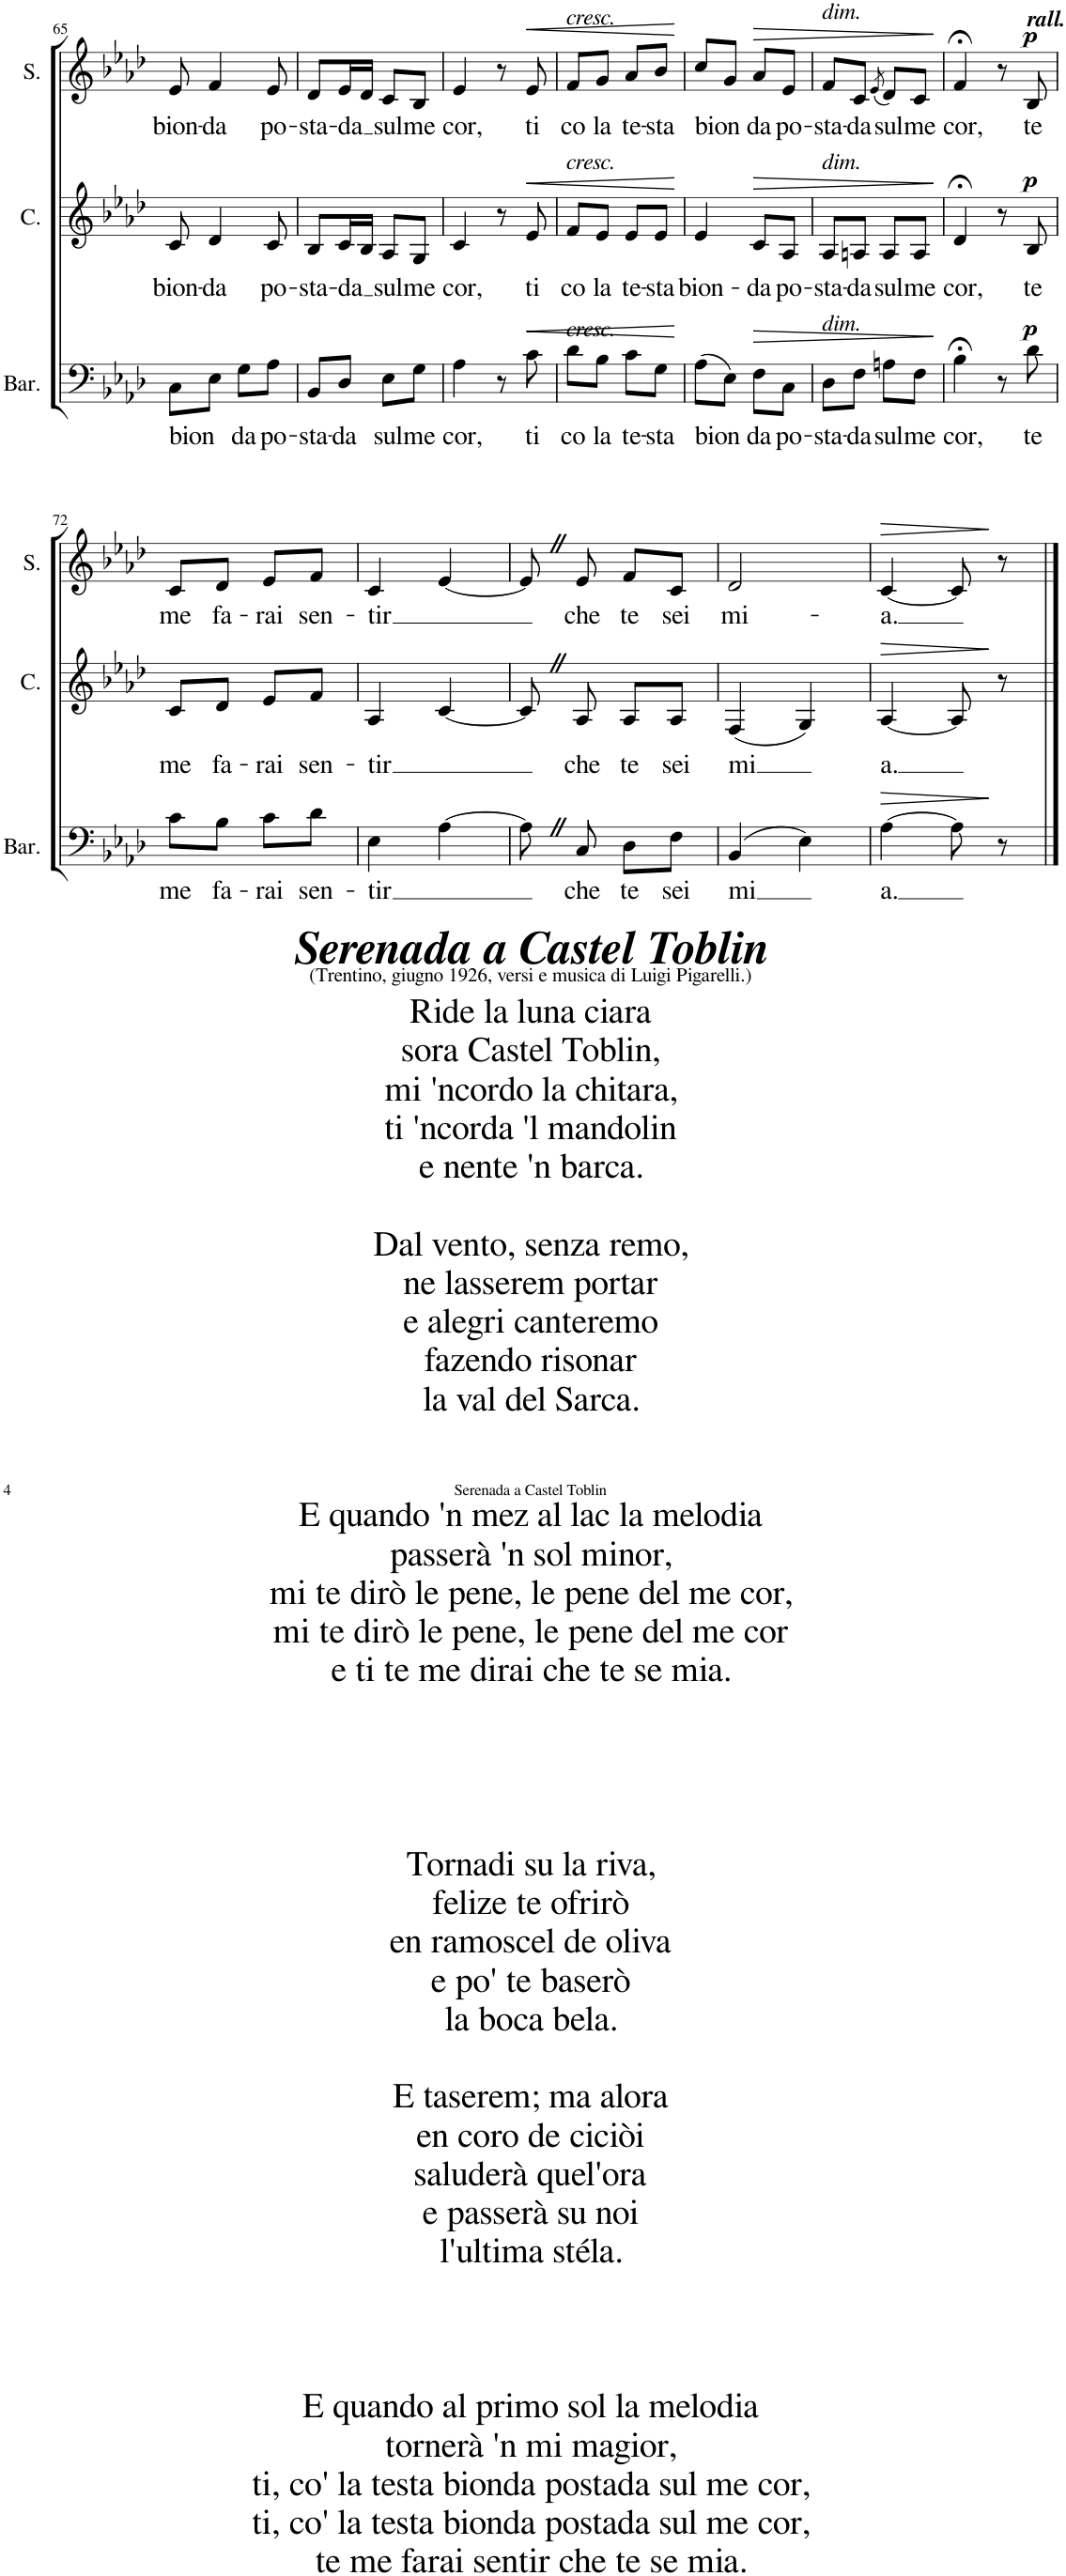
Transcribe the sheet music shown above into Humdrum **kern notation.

**kern	**text	**dynam	**kern	**text	**dynam	**kern	**text	**dynam
*part3	*part3	*part3	*part2	*part2	*part2	*part1	*part1	*part1
*staff3	*staff3	*staff3	*staff2	*staff2	*staff2	*staff1	*staff1	*staff1
*I"Baritono	*	*	*I"Contralto	*	*	*I"Soprano	*	*
*I'Bar.	*	*	*I'C.	*	*	*I'S.	*	*
!!LO:PB:g=z
*clefF4	*	*	*clefG2	*	*	*clefG2	*	*
*k[b-e-a-d-]	*	*	*k[b-e-a-d-]	*	*	*k[b-e-a-d-]	*	*
*M2/4	*	*	*M2/4	*	*	*M2/4	*	*
=65	=65	=65	=65	=65	=65	=65	=65	=65
!	!LO:LY:b	!	!	!LO:LY:b	!	!	!LO:LY:b	!
8C\L	-bion	.	8c/	bion-	.	8e-/	bion-	.
!	!	!	!	!LO:LY:b	!	!	!LO:LY:b	!
8E-\J	.	.	4d-/	-da	.	4f/	-da	.
!	!LO:LY:b	!	!	!	!	!	!	!
8G\L	da	.	.	.	.	.	.	.
!	!LO:LY:b	!	!	!LO:LY:b	!	!	!LO:LY:b	!
8A-\J	po-	.	8c/	po-	.	8e-/	po-	.
=66	=66	=66	=66	=66	=66	=66	=66	=66
!	!LO:LY:b	!	!	!LO:LY:b	!	!	!LO:LY:b	!
8BB-/L	-sta-	.	8B-/L	-sta-	.	8d-/L	-sta-	.
!	!LO:LY:b	!	!	!LO:LY:b	!	!	!LO:LY:b	!
8D-/J	-da	.	16c/L	-da	.	16e-/L	-da	.
.	.	.	16B-/JJ	.	.	16d-/JJ	.	.
!	!LO:LY:b	!	!	!LO:LY:b	!	!	!LO:LY:b	!
8E-\L	sul	.	8A-/L	sul	.	8c/L	sul	.
!	!LO:LY:b	!	!	!LO:LY:b	!	!	!LO:LY:b	!
8G\J	me	.	8G/J	me	.	8B-/J	me	.
=67	=67	=67	=67	=67	=67	=67	=67	=67
!	!LO:LY:b	!	!	!LO:LY:b	!	!	!LO:LY:b	!
4A-\	cor,	.	4c/	cor,	.	4e-/	cor,	.
8r	.	.	8r	.	.	8r	.	.
!	!LO:LY:b	!LO:HP:b	!	!LO:LY:b	!LO:HP:b	!	!LO:LY:b	!LO:HP:b
8c\	ti	<	8e-/	ti	<	8e-/	ti	<
=68	=68	=68	=68	=68	=68	=68	=68	=68
!	!	!	!	!	!	!LO:TX:a:i:t=cresc.	!	!
!	!	!	!LO:TX:a:i:t=cresc.	!	!	!	!	!
!LO:TX:a:i:t=cresc.	!	!	!	!	!	!	!	!
!	!LO:LY:b	!	!	!LO:LY:b	!	!	!LO:LY:b	!
8d-\L	co	.	8f/L	co	.	8f/L	co	.
!	!LO:LY:b	!	!	!LO:LY:b	!	!	!LO:LY:b	!
8B-\J	la	.	8e-/J	la	.	8g/J	la	.
!	!LO:LY:b	!	!	!LO:LY:b	!	!	!LO:LY:b	!
8c\L	te-	.	8e-/L	te-	.	8a-/L	te-	.
!	!LO:LY:b	!	!	!LO:LY:b	!	!	!LO:LY:b	!
8G\J	-sta	.	8e-/J	-sta	.	8b-/J	-sta	.
.	.	[	.	.	[	.	.	[
=69	=69	=69	=69	=69	=69	=69	=69	=69
!	!LO:LY:b	!	!	!LO:LY:b	!	!	!LO:LY:b	!
(8A-\L	bion	.	4e-/	bion-	.	8cc/L	bion	.
8E-\J)	.	.	.	.	.	8g/J	.	.
!	!LO:LY:b	!LO:HP:b	!	!LO:LY:b	!LO:HP:b	!	!LO:LY:b	!LO:HP:b
8F\L	da	>	8c/L	-da	>	8a-/L	da	>
!	!LO:LY:b	!	!	!LO:LY:b	!	!	!LO:LY:b	!
8C\J	po-	.	8A-/J	po-	.	8e-/J	po-	.
=70	=70	=70	=70	=70	=70	=70	=70	=70
!	!	!	!	!	!	!LO:TX:a:i:t=dim.	!	!
!	!	!	!LO:TX:a:i:t=dim.	!	!	!	!	!
!LO:TX:a:i:t=dim.	!	!	!	!	!	!	!	!
!	!LO:LY:b	!	!	!LO:LY:b	!	!	!LO:LY:b	!
8D-\L	-sta-	.	8A-/L	-sta-	.	8f/L	-sta-	.
!	!LO:LY:b	!	!	!LO:LY:b	!	!	!LO:LY:b	!
8F\J	-da	.	8An/J	-da	.	8c/J	-da	.
.	.	.	.	.	.	(8qe-/	.	.
!	!LO:LY:b	!	!	!LO:LY:b	!	!	!LO:LY:b	!
8An\L	sul	.	8A/L	sul	.	8d-/L)	sul	.
!	!LO:LY:b	!	!	!LO:LY:b	!	!	!LO:LY:b	!
8F\J	me	.	8A/J	me	.	8c/J	me	.
.	.	]	.	.	]	.	.	]
=71	=71	=71	=71	=71	=71	=71	=71	=71
!	!LO:LY:b	!	!	!LO:LY:b	!	!	!LO:LY:b	!
4B-;<\	cor,	.	4d-;</	cor,	.	4f;</	cor,	.
8r	.	.	8r	.	.	8r	.	.
!	!	!	!	!	!	!LO:TX:a:Bi:t=rall.	!	!
!	!LO:LY:b	!LO:DY:a	!	!LO:LY:b	!LO:DY:a	!	!LO:LY:b	!LO:DY:a
8d-\	te	p	8B-/	te	p	8B-/	te	p
!!LO:LB:g=z
=72	=72	=72	=72	=72	=72	=72	=72	=72
!	!LO:LY:b	!	!	!LO:LY:b	!	!	!LO:LY:b	!
8c\L	me	.	8c/L	me	.	8c/L	me	.
!	!LO:LY:b	!	!	!LO:LY:b	!	!	!LO:LY:b	!
8B-\J	fa-	.	8d-/J	fa-	.	8d-/J	fa-	.
!	!LO:LY:b	!	!	!LO:LY:b	!	!	!LO:LY:b	!
8c\L	-rai	.	8e-/L	-rai	.	8e-/L	-rai	.
!	!LO:LY:b	!	!	!LO:LY:b	!	!	!LO:LY:b	!
8d-\J	sen-	.	8f/J	sen-	.	8f/J	sen-	.
=73	=73	=73	=73	=73	=73	=73	=73	=73
!	!LO:LY:b	!	!	!LO:LY:b	!	!	!LO:LY:b	!
4E-\	-tir	.	4A-/	-tir	.	4c/	-tir	.
[4A-\	.	.	[4c/	.	.	[4e-/	.	.
=74	=74	=74	=74	=74	=74	=74	=74	=74
8A-Z\]	.	.	8cZ/]	.	.	8e-Z/]	.	.
!	!LO:LY:b	!	!	!LO:LY:b	!	!	!LO:LY:b	!
8C/	che	.	8A-/	che	.	8e-/	che	.
!	!LO:LY:b	!	!	!LO:LY:b	!	!	!LO:LY:b	!
8D-\L	te	.	8A-/L	te	.	8f/L	te	.
!	!LO:LY:b	!	!	!LO:LY:b	!	!	!LO:LY:b	!
8F\J	sei	.	8A-/J	sei	.	8c/J	sei	.
=75	=75	=75	=75	=75	=75	=75	=75	=75
!	!LO:LY:b	!	!	!LO:LY:b	!	!	!LO:LY:b	!
(4BB-/	mi	.	(4F/	mi	.	2d-/	mi-	.
4E-\)	.	.	4G/)	.	.	.	.	.
=76	=76	=76	=76	=76	=76	=76	=76	=76
!	!LO:LY:b	!LO:HP:b	!	!LO:LY:b	!LO:HP:b	!	!LO:LY:b	!LO:HP:b
[4A-\	a.	>	[4A-/	a.	>	[4c/	-a.	>
8A-\]	.	.	8A-/]	.	.	8c/]	.	.
8r	.	]	8r	.	]	8r	.	]
==	==	==	==	==	==	==	==	==
*-	*-	*-	*-	*-	*-	*-	*-	*-
